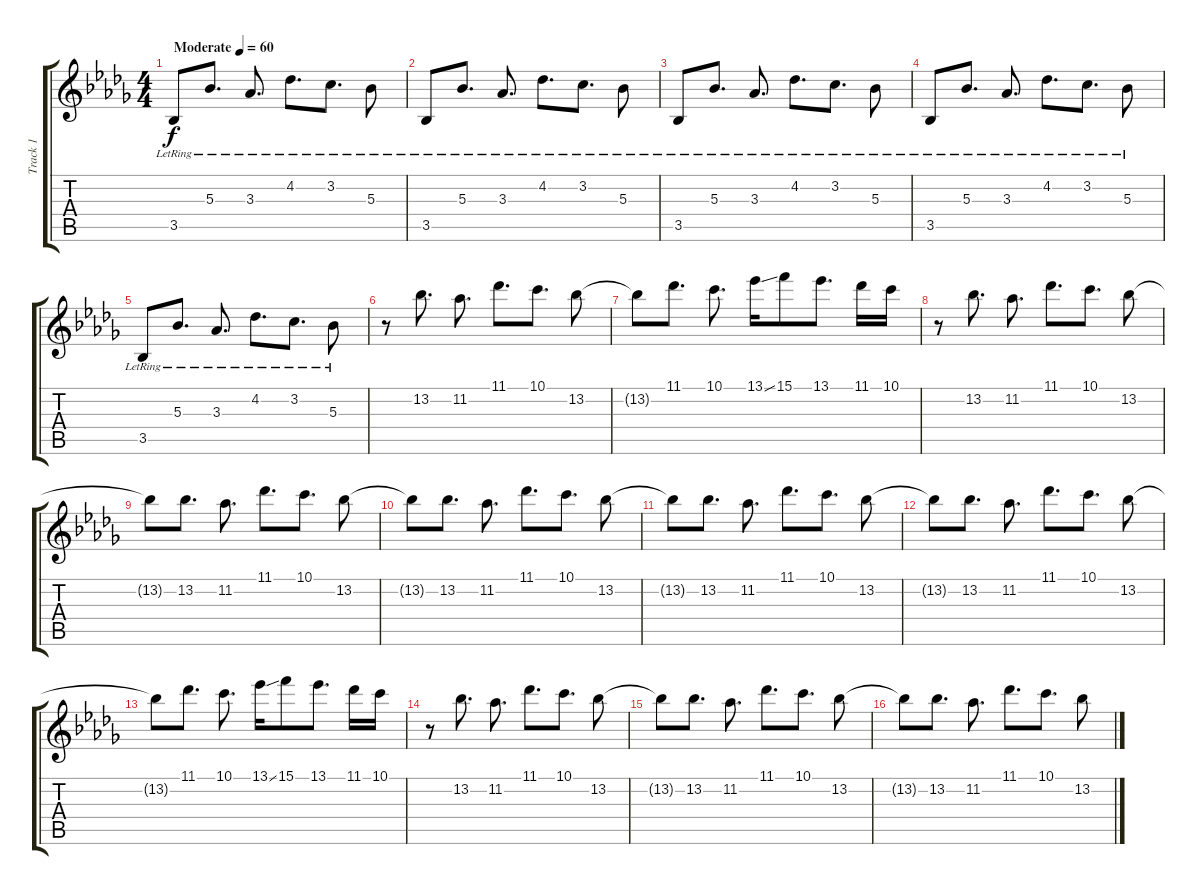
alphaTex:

\track ("Track 1" "Track 1") {instrument electricguitarclean}
\staff {score tabs}
\tuning (D4 A3 F3 C3 G2 C2) {hide}
\ts (4 4)
\tempo (60 "Moderate")
\clef g2
\ks bbminor
3.5{lr}.8{dy f instrument electricguitarclean} 5.3{lr}.8{d} 3.3{lr}.8{d} 4.2{lr}.8{d} 3.2{lr}.8{d} 5.3{lr}.8 |
3.5{lr}.8 5.3{lr}.8{d} 3.3{lr}.8{d} 4.2{lr}.8{d} 3.2{lr}.8{d} 5.3{lr}.8 |
3.5{lr}.8 5.3{lr}.8{d} 3.3{lr}.8{d} 4.2{lr}.8{d} 3.2{lr}.8{d} 5.3{lr}.8 |
3.5{lr}.8 5.3{lr}.8{d} 3.3{lr}.8{d} 4.2{lr}.8{d} 3.2{lr}.8{d} 5.3{lr}.8 |
3.5{lr}.8 5.3{lr}.8{d} 3.3{lr}.8{d} 4.2{lr}.8{d} 3.2{lr}.8{d} 5.3{lr}.8 |
r.8{volume 8 balance 8 instrument distortionguitar} 13.2.8{d} 11.2.8{d} 11.1.8{d} 10.1.8{d} 13.2.8 |
13.2{t}.8 11.1.8{d} 10.1.8{d} 13.1{ss}.16 15.1.8 13.1.8{d} 11.1.16 10.1.16 |
r.8 13.2.8{d} 11.2.8{d} 11.1.8{d} 10.1.8{d} 13.2.8 |
13.2{t}.8 13.2.8{d} 11.2.8{d} 11.1.8{d} 10.1.8{d} 13.2.8 |
13.2{t}.8 13.2.8{d} 11.2.8{d} 11.1.8{d} 10.1.8{d} 13.2.8 |
13.2{t}.8 13.2.8{d} 11.2.8{d} 11.1.8{d} 10.1.8{d} 13.2.8 |
13.2{t}.8 13.2.8{d} 11.2.8{d} 11.1.8{d} 10.1.8{d} 13.2.8 |
13.2{t}.8 11.1.8{d} 10.1.8{d} 13.1{ss}.16 15.1.8 13.1.8{d} 11.1.16 10.1.16 |
r.8 13.2.8{d} 11.2.8{d} 11.1.8{d} 10.1.8{d} 13.2.8 |
13.2{t}.8 13.2.8{d} 11.2.8{d} 11.1.8{d} 10.1.8{d} 13.2.8 |
13.2{t}.8 13.2.8{d} 11.2.8{d} 11.1.8{d} 10.1.8{d} 13.2.8
